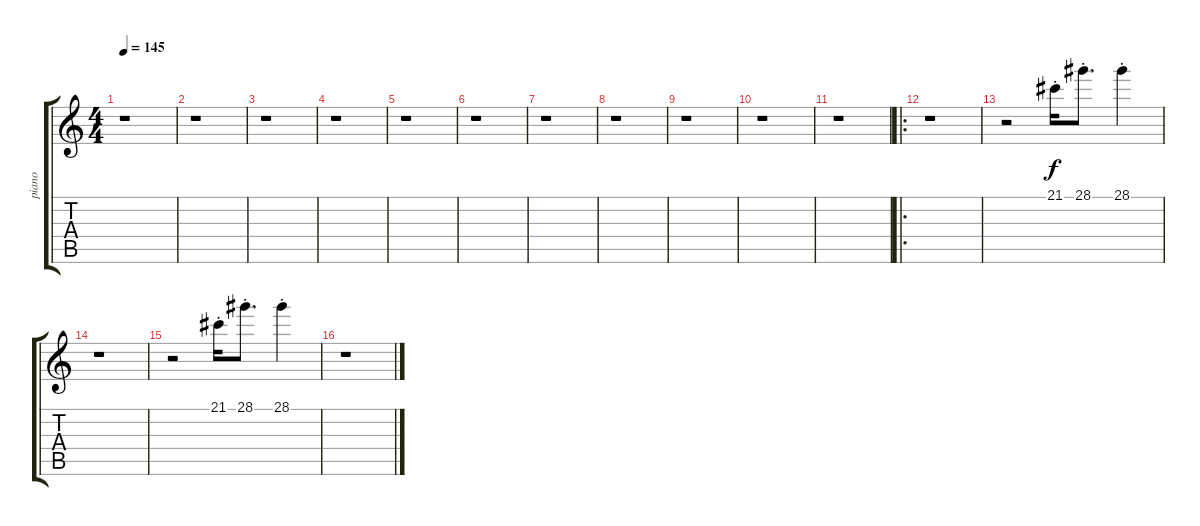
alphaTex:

\track ("piano" "piano") {instrument brightacousticpiano}
\staff {score tabs}
\tuning (E4 B3 G3 D3 A2 E2) {hide}
\ts (4 4)
\tempo 145
\clef g2
\ks c
r.1{dy f} |
r.1 |
r.1 |
r.1 |
r.1 |
r.1 |
r.1 |
r.1 |
r.1 |
r.1 |
r.1 |
\ro
r.1 |
r.2 21.1{st}.16 28.1{st}.8{d} 28.1{st}.4 |
r.1 |
r.2 21.1{st}.16 28.1{st}.8{d} 28.1{st}.4 |
r.1
